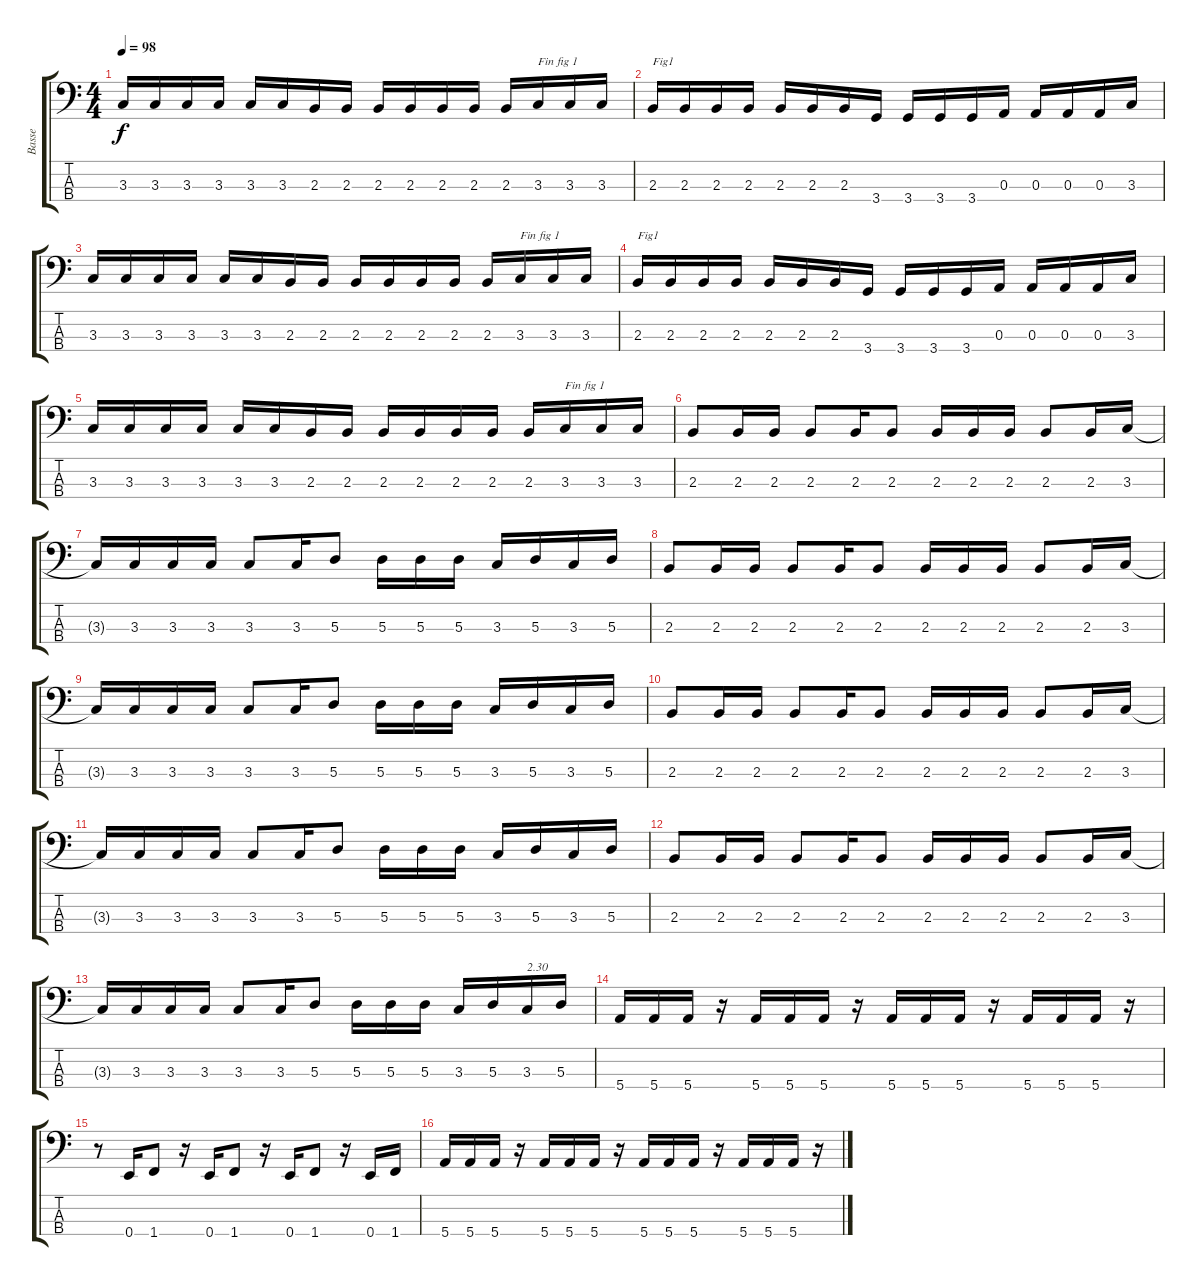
\track ("Basse" "Basse") {instrument electricbassfinger}
\staff {score tabs}
\tuning (G2 D2 A1 E1) {hide}
\ts (4 4)
\tempo 98
\clef f4
\ks c
3.3.16{dy f} 3.3.16 3.3.16 3.3.16 3.3.16 3.3.16 2.3.16 2.3.16 2.3.16 2.3.16 2.3.16 2.3.16 2.3.16 3.3.16{txt "Fin fig 1"} 3.3.16 3.3.16 |
2.3.16{txt "Fig1"} 2.3.16 2.3.16 2.3.16 2.3.16 2.3.16 2.3.16 3.4.16 3.4.16 3.4.16 3.4.16 0.3.16 0.3.16 0.3.16 0.3.16 3.3.16 |
3.3.16 3.3.16 3.3.16 3.3.16 3.3.16 3.3.16 2.3.16 2.3.16 2.3.16 2.3.16 2.3.16 2.3.16 2.3.16 3.3.16{txt "Fin fig 1"} 3.3.16 3.3.16 |
2.3.16{txt "Fig1"} 2.3.16 2.3.16 2.3.16 2.3.16 2.3.16 2.3.16 3.4.16 3.4.16 3.4.16 3.4.16 0.3.16 0.3.16 0.3.16 0.3.16 3.3.16 |
3.3.16 3.3.16 3.3.16 3.3.16 3.3.16 3.3.16 2.3.16 2.3.16 2.3.16 2.3.16 2.3.16 2.3.16 2.3.16 3.3.16{txt "Fin fig 1"} 3.3.16 3.3.16 |
2.3.8 2.3.16 2.3.16 2.3.8 2.3.16 2.3.8 2.3.16 2.3.16 2.3.16 2.3.8 2.3.16 3.3.16 |
3.3{t}.16 3.3.16 3.3.16 3.3.16 3.3.8 3.3.16 5.3.8 5.3.16 5.3.16 5.3.16 3.3.16 5.3.16 3.3.16 5.3.16 |
2.3.8 2.3.16 2.3.16 2.3.8 2.3.16 2.3.8 2.3.16 2.3.16 2.3.16 2.3.8 2.3.16 3.3.16 |
3.3{t}.16 3.3.16 3.3.16 3.3.16 3.3.8 3.3.16 5.3.8 5.3.16 5.3.16 5.3.16 3.3.16 5.3.16 3.3.16 5.3.16 |
2.3.8 2.3.16 2.3.16 2.3.8 2.3.16 2.3.8 2.3.16 2.3.16 2.3.16 2.3.8 2.3.16 3.3.16 |
3.3{t}.16 3.3.16 3.3.16 3.3.16 3.3.8 3.3.16 5.3.8 5.3.16 5.3.16 5.3.16 3.3.16 5.3.16 3.3.16 5.3.16 |
2.3.8 2.3.16 2.3.16 2.3.8 2.3.16 2.3.8 2.3.16 2.3.16 2.3.16 2.3.8 2.3.16 3.3.16 |
3.3{t}.16 3.3.16 3.3.16 3.3.16 3.3.8 3.3.16 5.3.8 5.3.16 5.3.16 5.3.16 3.3.16 5.3.16 3.3.16{txt "2.30"} 5.3.16 |
5.4.16 5.4.16 5.4.16 r.16 5.4.16 5.4.16 5.4.16 r.16 5.4.16 5.4.16 5.4.16 r.16 5.4.16 5.4.16 5.4.16 r.16 |
r.8 0.4.16 1.4.8 r.16 0.4.16 1.4.8 r.16 0.4.16 1.4.8 r.16 0.4.16 1.4.16 |
5.4.16 5.4.16 5.4.16 r.16 5.4.16 5.4.16 5.4.16 r.16 5.4.16 5.4.16 5.4.16 r.16 5.4.16 5.4.16 5.4.16 r.16
